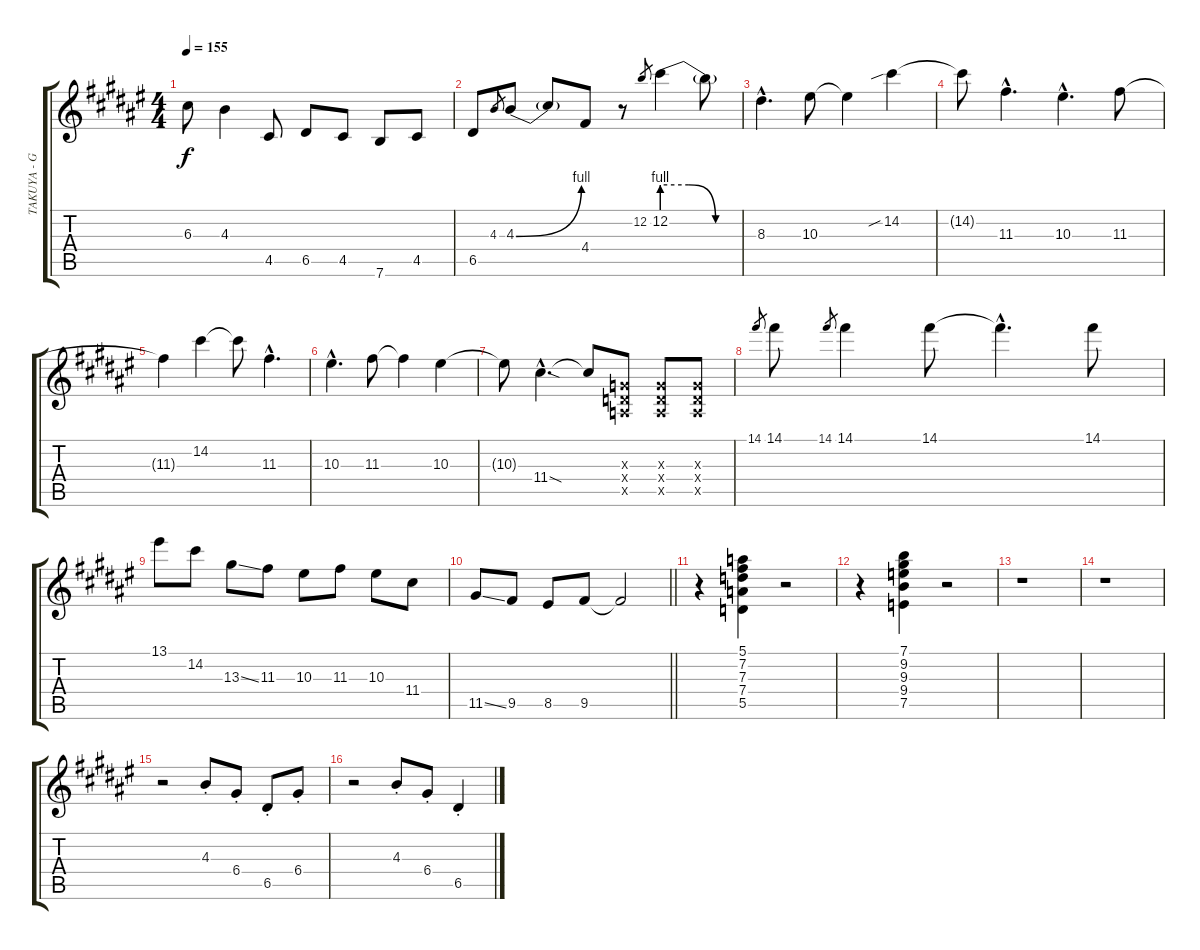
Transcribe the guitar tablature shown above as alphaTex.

\track ("TAKUYA - Guitar 2" "TAKUYA - G") {instrument distortionguitar}
\staff {score tabs}
\tuning (E4 B3 G3 D3 A2 E2) {hide}
\ts (4 4)
\tempo 155
\clef g2
\ks f#
6.3.8{dy f} 4.3.4 4.5.8 6.5.8 4.5.8 7.6.8 4.5.8 |
6.5.8 4.3.8{gr} 4.3{be (bend 0 0 60 4)}.8 4.3{t}.8 4.4.8 r.8 12.2.8{gr} 12.2{be (custom 0 4 20 4 40 0 60 0)}.4 12.2{t}.8 |
8.3{hac}.4{d} 10.3.8 10.3{t}.4 14.2{sib}.4 |
14.2{t}.8 11.3{hac}.4{d} 10.3{hac}.4{d} 11.3.8 |
11.3{t}.4 14.2.4 14.2{t}.8 11.3{hac}.4{d} |
10.3{hac}.4{d} 11.3.8 11.3{t}.4 10.3.4 |
10.3{t}.8 11.4{sod hac}.4{d} 11.4{t}.8 (0.3{x} 0.4{x} 0.5{x}).8 (0.3{x} 0.4{x} 0.5{x}).8 (0.3{x} 0.4{x} 0.5{x}).8 |
14.1.8{gr} 14.1.8 14.1.8{gr} 14.1.4 14.1.8 14.1{hac t}.4{d} 14.1.8 |
13.1.8 14.2.8 13.3{ss}.8 11.3.8 10.3.8 11.3.8 10.3.8 11.4.8 |
\barLineRight lightlight
11.5{ss}.8 9.5.8 8.5.8 9.5.8 9.5{t}.2 |
r.4{volume 12} (5.1 7.2 7.3 7.4 5.5).4 r.2 |
r.4 (7.1 9.2 9.3 9.4 7.5).4 r.2 |
r.1 |
r.1 |
r.2 4.3{st}.8 6.4{st}.8 6.5{st}.8 6.4{st}.8 |
r.2 4.3{st}.8 6.4{st}.8 6.5{st}.4
